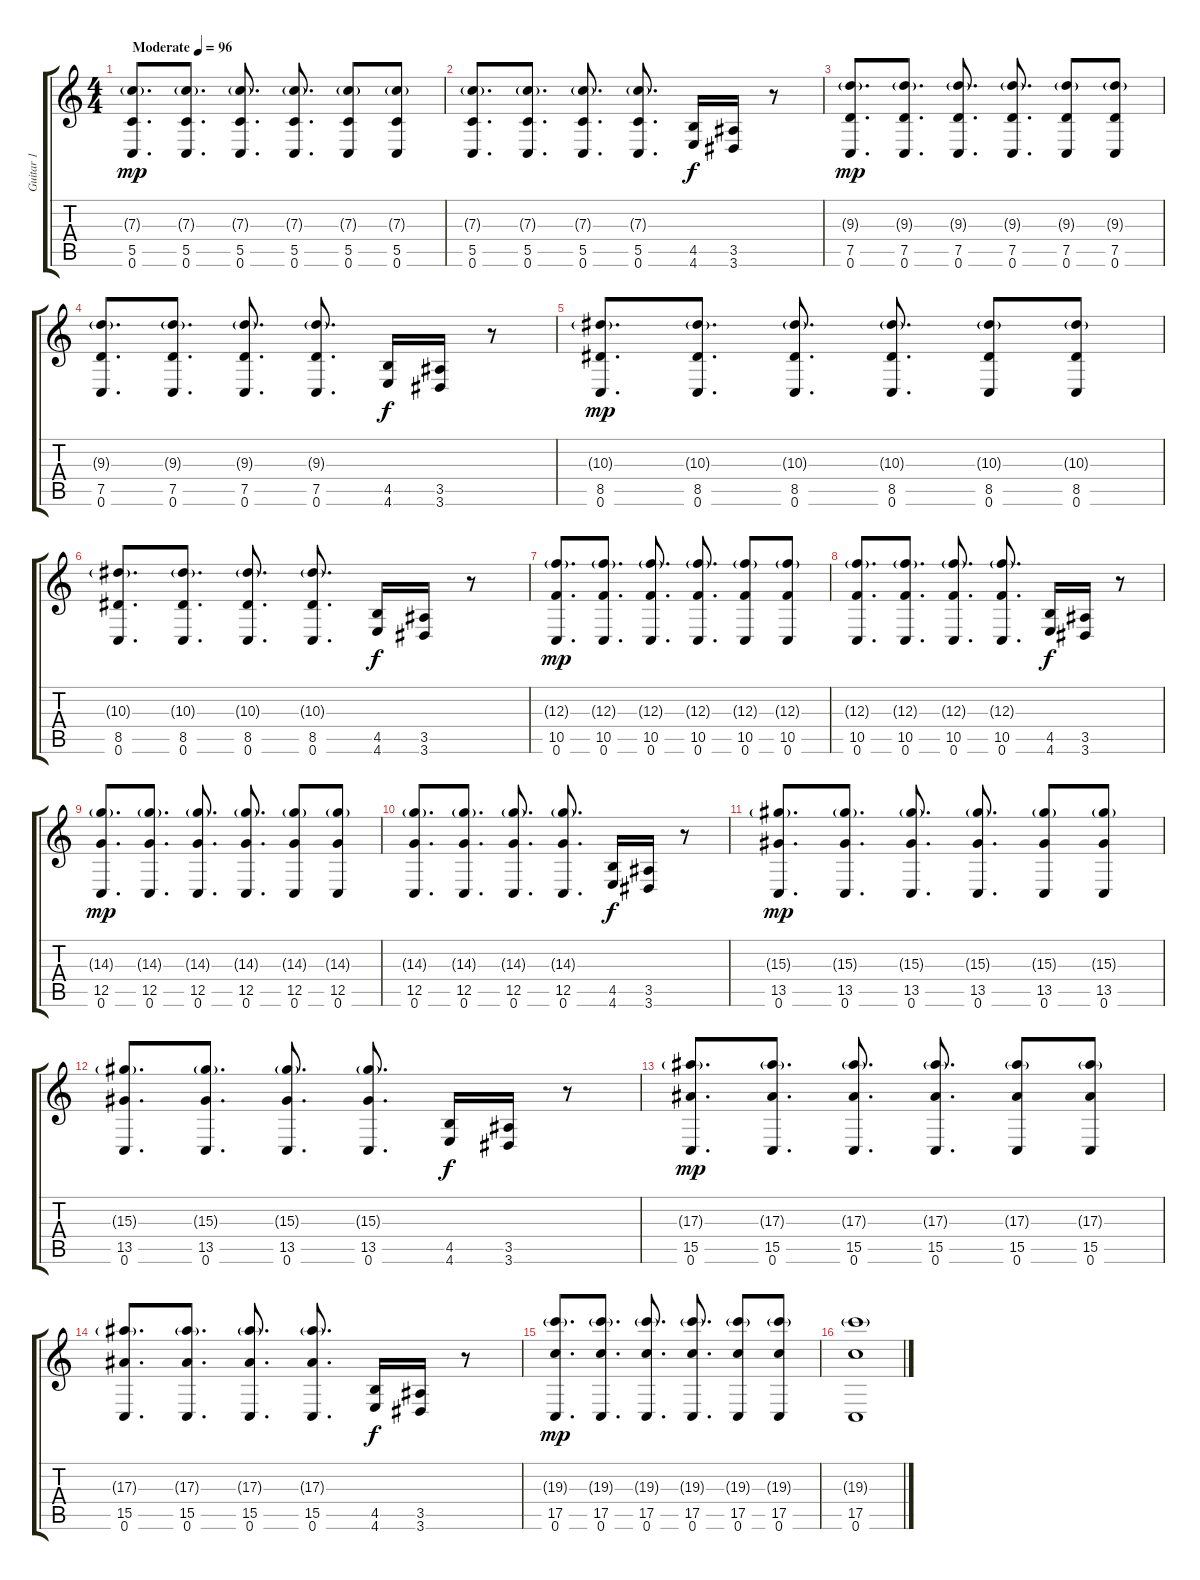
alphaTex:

\track ("Guitar 1" "Guitar 1") {instrument distortionguitar}
\staff {score tabs}
\tuning (D4 A3 F3 C3 G2 C2) {hide}
\ts (4 4)
\tempo (96 "Moderate")
\clef g2
\ks c
(7.3{g} 5.5 0.6).8{d dy mp instrument distortionguitar} (7.3{g} 5.5 0.6).8{d} (7.3{g} 5.5 0.6).8{d} (7.3{g} 5.5 0.6).8{d} (7.3{g} 5.5 0.6).8 (7.3{g} 5.5 0.6).8 |
(7.3{g} 5.5 0.6).8{d} (7.3{g} 5.5 0.6).8{d} (7.3{g} 5.5 0.6).8{d} (7.3{g} 5.5 0.6).8{d} (4.5 4.6).16{dy f} (3.5 3.6).16 r.8 |
(9.3{g} 7.5 0.6).8{d dy mp} (9.3{g} 7.5 0.6).8{d} (9.3{g} 7.5 0.6).8{d} (9.3{g} 7.5 0.6).8{d} (9.3{g} 7.5 0.6).8 (9.3{g} 7.5 0.6).8 |
(9.3{g} 7.5 0.6).8{d} (9.3{g} 7.5 0.6).8{d} (9.3{g} 7.5 0.6).8{d} (9.3{g} 7.5 0.6).8{d} (4.5 4.6).16{dy f} (3.5 3.6).16 r.8 |
(10.3{g} 8.5 0.6).8{d dy mp} (10.3{g} 8.5 0.6).8{d} (10.3{g} 8.5 0.6).8{d} (10.3{g} 8.5 0.6).8{d} (10.3{g} 8.5 0.6).8 (10.3{g} 8.5 0.6).8 |
(10.3{g} 8.5 0.6).8{d} (10.3{g} 8.5 0.6).8{d} (10.3{g} 8.5 0.6).8{d} (10.3{g} 8.5 0.6).8{d} (4.5 4.6).16{dy f} (3.5 3.6).16 r.8 |
(12.3{g} 10.5 0.6).8{d dy mp} (12.3{g} 10.5 0.6).8{d} (12.3{g} 10.5 0.6).8{d} (12.3{g} 10.5 0.6).8{d} (12.3{g} 10.5 0.6).8 (12.3{g} 10.5 0.6).8 |
(12.3{g} 10.5 0.6).8{d} (12.3{g} 10.5 0.6).8{d} (12.3{g} 10.5 0.6).8{d} (12.3{g} 10.5 0.6).8{d} (4.5 4.6).16{dy f} (3.5 3.6).16 r.8 |
(14.3{g} 12.5 0.6).8{d dy mp} (14.3{g} 12.5 0.6).8{d} (14.3{g} 12.5 0.6).8{d} (14.3{g} 12.5 0.6).8{d} (14.3{g} 12.5 0.6).8 (14.3{g} 12.5 0.6).8 |
(14.3{g} 12.5 0.6).8{d} (14.3{g} 12.5 0.6).8{d} (14.3{g} 12.5 0.6).8{d} (14.3{g} 12.5 0.6).8{d} (4.5 4.6).16{dy f} (3.5 3.6).16 r.8 |
(15.3{g} 13.5 0.6).8{d dy mp} (15.3{g} 13.5 0.6).8{d} (15.3{g} 13.5 0.6).8{d} (15.3{g} 13.5 0.6).8{d} (15.3{g} 13.5 0.6).8 (15.3{g} 13.5 0.6).8 |
(15.3{g} 13.5 0.6).8{d} (15.3{g} 13.5 0.6).8{d} (15.3{g} 13.5 0.6).8{d} (15.3{g} 13.5 0.6).8{d} (4.5 4.6).16{dy f} (3.5 3.6).16 r.8 |
(17.3{g} 15.5 0.6).8{d dy mp} (17.3{g} 15.5 0.6).8{d} (17.3{g} 15.5 0.6).8{d} (17.3{g} 15.5 0.6).8{d} (17.3{g} 15.5 0.6).8 (17.3{g} 15.5 0.6).8 |
(17.3{g} 15.5 0.6).8{d} (17.3{g} 15.5 0.6).8{d} (17.3{g} 15.5 0.6).8{d} (17.3{g} 15.5 0.6).8{d} (4.5 4.6).16{dy f} (3.5 3.6).16 r.8 |
(19.3{g} 17.5 0.6).8{d dy mp} (19.3{g} 17.5 0.6).8{d} (19.3{g} 17.5 0.6).8{d} (19.3{g} 17.5 0.6).8{d} (19.3{g} 17.5 0.6).8 (19.3{g} 17.5 0.6).8 |
(19.3{g} 17.5 0.6).1
